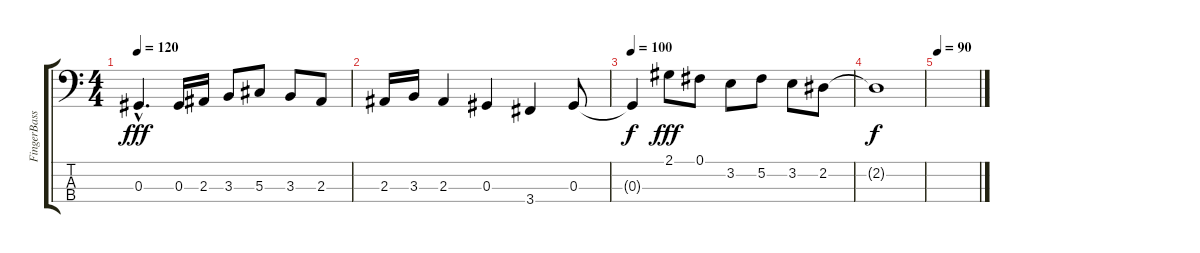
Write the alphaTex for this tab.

\track ("FingerBass" "FingerBass") {instrument electricbassfinger}
\staff {score tabs}
\tuning (Gb2 Db2 Ab1 Eb1) {hide}
\ts (4 4)
\tempo 120
\clef f4
\ks c
0.3{hac}.4{d dy fff} 0.3.16 2.3.16 3.3.8 5.3.8 3.3.8 2.3.8 |
2.3.16 3.3.16 2.3.4 0.3.4 3.4.4 0.3.8 |
\tempo 100
0.3{t}.4{dy f} 2.1.8{dy fff} 0.1.8 3.2.8 5.2.8 3.2.8 2.2.8 |
2.2{t}.1{dy f} |
\tempo 90
